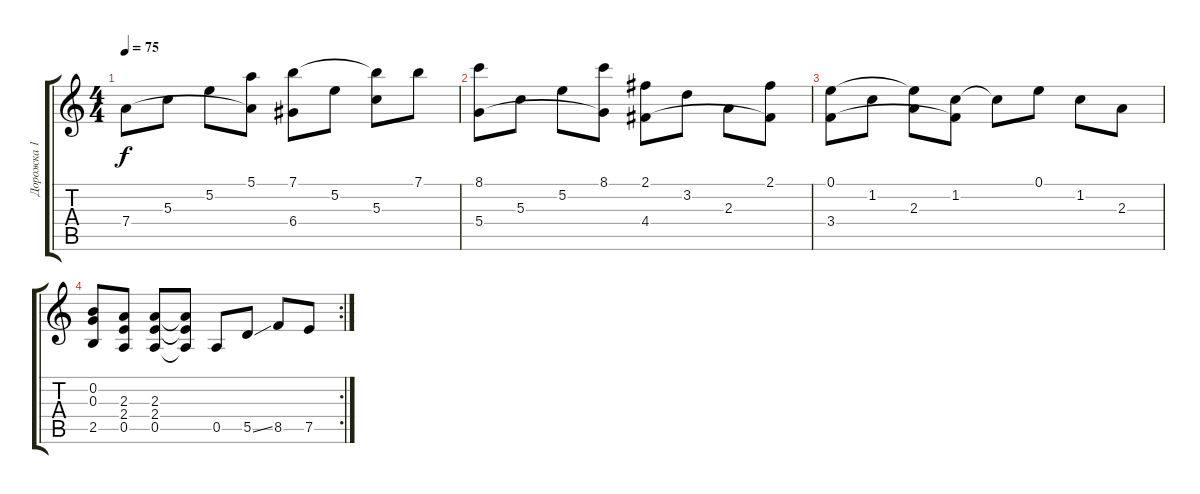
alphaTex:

\track ("Дорожка 1" "Дорожка 1") {instrument electricguitarclean}
\staff {score tabs}
\tuning (E4 B3 G3 D3 A2 E2) {hide}
\ts (4 4)
\tempo 75
\clef g2
\ks c
7.4.8{dy f instrument electricguitarclean} 5.3.8 5.2.8 (5.1 7.4{t}).8 (7.1 6.4).8 5.2.8 (7.1{t} 5.3).8 7.1.8 |
(8.1 5.4).8 5.3.8 5.2.8 (8.1 5.4{t}).8 (2.1 4.4).8 3.2.8 2.3.8 (2.1 4.4{t}).8 |
(0.1 3.4).8 1.2.8 (0.1{t} 2.3).8 (1.2 3.4{t}).8 1.2{t}.8 0.1.8 1.2.8 2.3.8 |
\rc 2
(0.2 0.3 2.5).8 (2.3 2.4 0.5).8 (2.3 2.4 0.5).8 (2.3{t} 2.4{t} 0.5{t}).8 0.5.8 5.5{ss}.8 8.5.8 7.5.8
